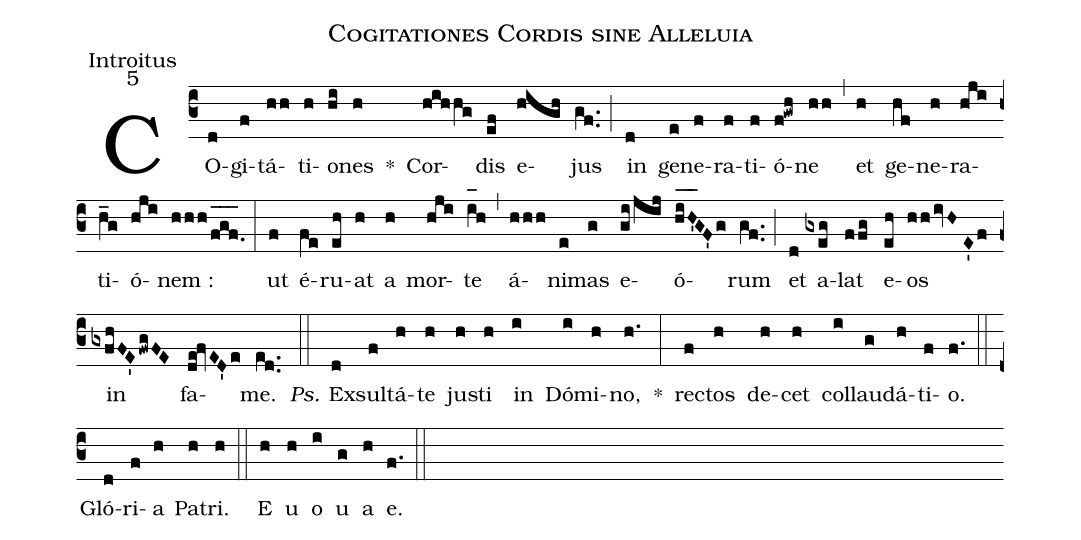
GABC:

name:Cogitationes Cordis sine Alleluia;
office-part:Introitus;
mode:5;
%%
(c3) CO(d)gi(f)tá(hh)ti(h)o(hi)nes(h) *() Cor(hihhg)dis(ef) e(high)jus(gf..) (;) in(d) ge(e)ne(f)ra(f)ti(f)ó(f!gwh)ne(hh) (,) et(h) ge(hf)ne(h)ra(hji)ti(h_g)ó(hji)nem :(hhh/f_[oh:h]g_[oh:h]f._[oh:h]) (:) ut(f) é(fe)ru(eh)at(h) a(h) mor(hji)te(i_[oh:h]h) (,) á(hhh)ni(e)mas(g) e(gi/jij)ó(hi_[oh:h]H'_[oh:h]GF'g)rum(gf..) (;) et(d) a(gxeg)lat(ffg) e(eh)os(hhivH//E'f) in(gxfhFE'fwgFE) fa(de!fvED'e)me.(ed..)
(::) <i>Ps.</i> Ex(d)sul(f)tá(h)te(h) ju(h)sti(h) in(i) Dó(i)mi(h)no,(h.) *(:) re(f)ctos(h) de(h)cet(h) col(i)lau(g)dá(h)ti(f)o.(f.) (::) Gló(d)ri(f)a(h) Pa(h)tri.(h) (::) <eu>E(h) u(h) o(i) u(g) a(h) e.</eu>(f.) (::)
